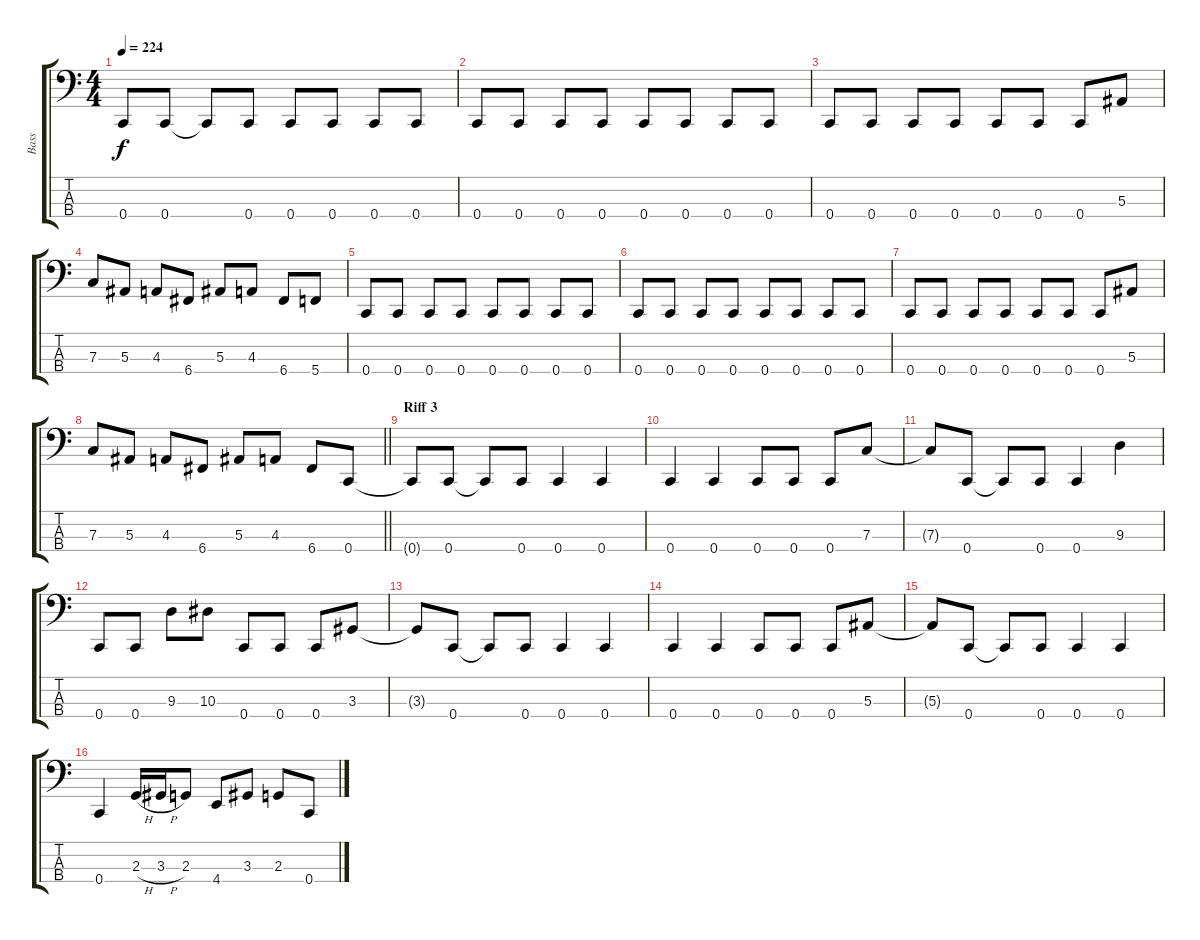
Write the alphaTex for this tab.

\track ("Bass" "Bass") {instrument electricbassfinger}
\staff {score tabs}
\tuning (Eb2 Bb1 F1 C1) {hide}
\ts (4 4)
\tempo 224
\clef f4
\ks c
0.4{t}.8{dy f} 0.4.8 0.4{t}.8 0.4.8 0.4.8 0.4.8 0.4.8 0.4.8 |
0.4.8 0.4.8 0.4.8 0.4.8 0.4.8 0.4.8 0.4.8 0.4.8 |
0.4.8 0.4.8 0.4.8 0.4.8 0.4.8 0.4.8 0.4.8 5.3.8 |
7.3.8 5.3.8 4.3.8 6.4.8 5.3.8 4.3.8 6.4.8 5.4.8 |
0.4.8 0.4.8 0.4.8 0.4.8 0.4.8 0.4.8 0.4.8 0.4.8 |
0.4.8 0.4.8 0.4.8 0.4.8 0.4.8 0.4.8 0.4.8 0.4.8 |
0.4.8 0.4.8 0.4.8 0.4.8 0.4.8 0.4.8 0.4.8 5.3.8 |
\barLineRight lightlight
7.3.8 5.3.8 4.3.8 6.4.8 5.3.8 4.3.8 6.4.8 0.4.8 |
\section ("" "Riff 3")
0.4{t}.8 0.4.8 0.4{t}.8 0.4.8 0.4.4 0.4.4 |
0.4.4 0.4.4 0.4.8 0.4.8 0.4.8 7.3.8 |
7.3{t}.8 0.4.8 0.4{t}.8 0.4.8 0.4.4 9.3.4 |
0.4.8 0.4.8 9.3.8 10.3.8 0.4.8 0.4.8 0.4.8 3.3.8 |
3.3{t}.8 0.4.8 0.4{t}.8 0.4.8 0.4.4 0.4.4 |
0.4.4 0.4.4 0.4.8 0.4.8 0.4.8 5.3.8 |
5.3{t}.8 0.4.8 0.4{t}.8 0.4.8 0.4.4 0.4.4 |
0.4.4 2.3{h}.16 3.3{h}.16 2.3.8 4.4.8 3.3.8 2.3.8 0.4.8
